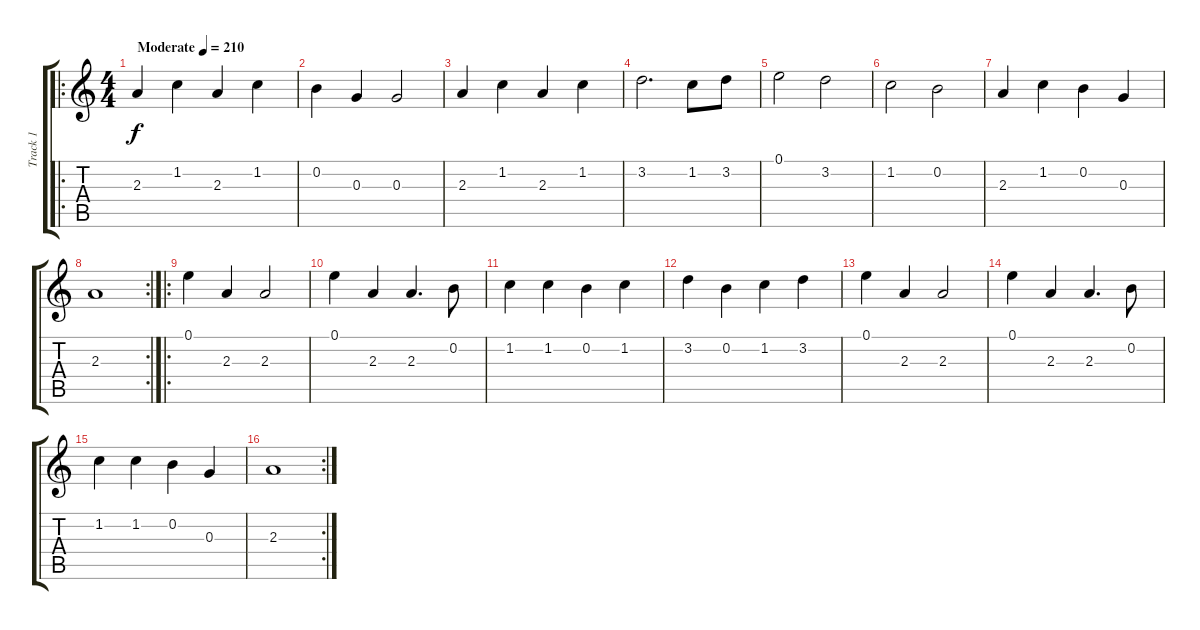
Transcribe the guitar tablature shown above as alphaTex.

\track ("Track 1" "Track 1") {instrument acousticguitarsteel}
\staff {score tabs}
\tuning (E4 B3 G3 D3 A2 E2) {hide}
\ro
\ts (4 4)
\tempo (210 "Moderate")
\clef g2
\ks c
2.3.4{dy f instrument acousticguitarsteel} 1.2.4 2.3.4 1.2.4 |
0.2.4 0.3.4 0.3.2 |
2.3.4 1.2.4 2.3.4 1.2.4 |
3.2.2{d} 1.2.8 3.2.8 |
0.1.2 3.2.2 |
1.2.2 0.2.2 |
2.3.4 1.2.4 0.2.4 0.3.4 |
\rc 2
2.3.1 |
\ro
0.1.4 2.3.4 2.3.2 |
0.1.4 2.3.4 2.3.4{d} 0.2.8 |
1.2.4 1.2.4 0.2.4 1.2.4 |
3.2.4 0.2.4 1.2.4 3.2.4 |
0.1.4 2.3.4 2.3.2 |
0.1.4 2.3.4 2.3.4{d} 0.2.8 |
1.2.4 1.2.4 0.2.4 0.3.4 |
\rc 2
2.3.1
